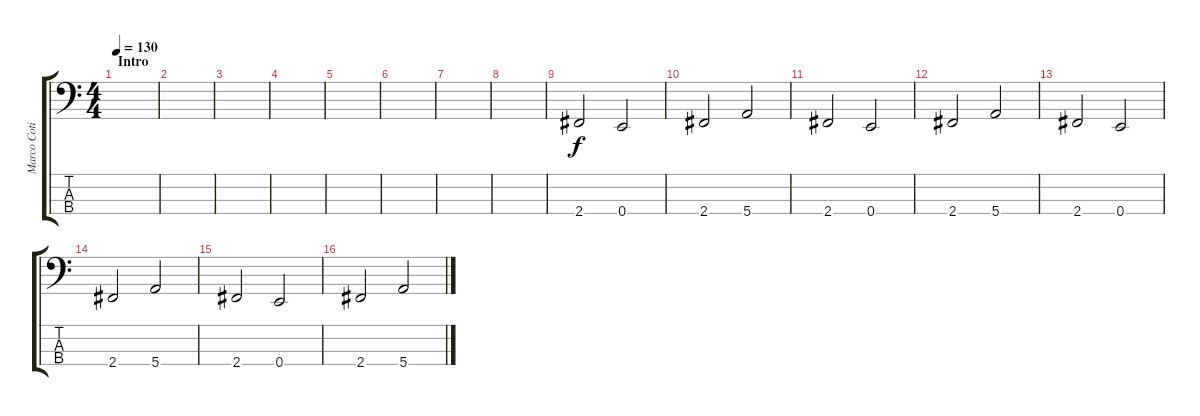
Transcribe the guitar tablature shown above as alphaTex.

\track ("Marco Coti Zelati (Bass Guitar)" "Marco Coti") {instrument electricbassfinger}
\staff {score tabs}
\tuning (G2 D2 A1 E1) {hide}
\ts (4 4)
\section ("" "Intro")
\tempo 130
\clef f4
\ks c
|
|
|
|
|
|
|
|
2.4.2 0.4.2 |
2.4.2 5.4.2 |
2.4.2 0.4.2 |
2.4.2 5.4.2 |
2.4.2 0.4.2 |
2.4.2 5.4.2 |
2.4.2 0.4.2 |
2.4.2 5.4.2
